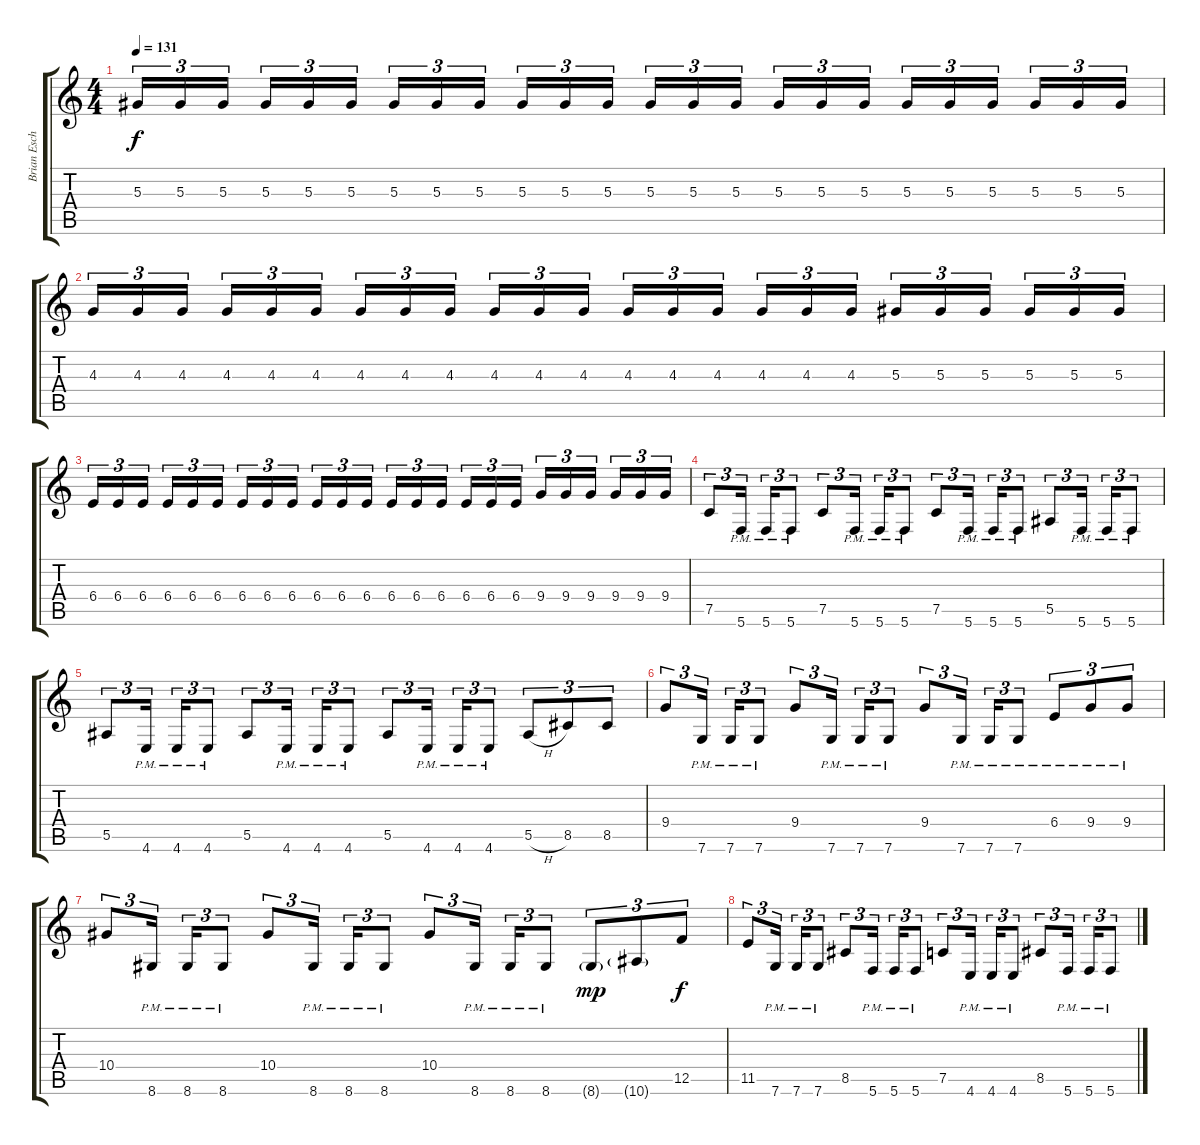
\track ("Brian Eschbach (Lead Guitar)" "Brian Esch") {instrument distortionguitar}
\staff {score tabs}
\tuning (C4 G3 Eb3 Bb2 F2 C2) {hide}
\ts (4 4)
\tempo 131
\clef g2
\ks c
5.3.16{tu (3 2) dy f} 5.3.16{tu (3 2)} 5.3.16{tu (3 2)} 5.3.16{tu (3 2)} 5.3.16{tu (3 2)} 5.3.16{tu (3 2)} 5.3.16{tu (3 2)} 5.3.16{tu (3 2)} 5.3.16{tu (3 2)} 5.3.16{tu (3 2)} 5.3.16{tu (3 2)} 5.3.16{tu (3 2)} 5.3.16{tu (3 2)} 5.3.16{tu (3 2)} 5.3.16{tu (3 2)} 5.3.16{tu (3 2)} 5.3.16{tu (3 2)} 5.3.16{tu (3 2)} 5.3.16{tu (3 2)} 5.3.16{tu (3 2)} 5.3.16{tu (3 2)} 5.3.16{tu (3 2)} 5.3.16{tu (3 2)} 5.3.16{tu (3 2)} |
4.3.16{tu (3 2)} 4.3.16{tu (3 2)} 4.3.16{tu (3 2)} 4.3.16{tu (3 2)} 4.3.16{tu (3 2)} 4.3.16{tu (3 2)} 4.3.16{tu (3 2)} 4.3.16{tu (3 2)} 4.3.16{tu (3 2)} 4.3.16{tu (3 2)} 4.3.16{tu (3 2)} 4.3.16{tu (3 2)} 4.3.16{tu (3 2)} 4.3.16{tu (3 2)} 4.3.16{tu (3 2)} 4.3.16{tu (3 2)} 4.3.16{tu (3 2)} 4.3.16{tu (3 2)} 5.3.16{tu (3 2)} 5.3.16{tu (3 2)} 5.3.16{tu (3 2)} 5.3.16{tu (3 2)} 5.3.16{tu (3 2)} 5.3.16{tu (3 2)} |
6.4.16{tu (3 2)} 6.4.16{tu (3 2)} 6.4.16{tu (3 2)} 6.4.16{tu (3 2)} 6.4.16{tu (3 2)} 6.4.16{tu (3 2)} 6.4.16{tu (3 2)} 6.4.16{tu (3 2)} 6.4.16{tu (3 2)} 6.4.16{tu (3 2)} 6.4.16{tu (3 2)} 6.4.16{tu (3 2)} 6.4.16{tu (3 2)} 6.4.16{tu (3 2)} 6.4.16{tu (3 2)} 6.4.16{tu (3 2)} 6.4.16{tu (3 2)} 6.4.16{tu (3 2)} 9.4.16{tu (3 2)} 9.4.16{tu (3 2)} 9.4.16{tu (3 2)} 9.4.16{tu (3 2)} 9.4.16{tu (3 2)} 9.4.16{tu (3 2)} |
7.5.8{tu (3 2)} 5.6{pm}.16{tu (3 2)} 5.6{pm}.16{tu (3 2)} 5.6{pm}.8{tu (3 2)} 7.5.8{tu (3 2)} 5.6{pm}.16{tu (3 2)} 5.6{pm}.16{tu (3 2)} 5.6{pm}.8{tu (3 2)} 7.5.8{tu (3 2)} 5.6{pm}.16{tu (3 2)} 5.6{pm}.16{tu (3 2)} 5.6{pm}.8{tu (3 2)} 5.5.8{tu (3 2)} 5.6{pm}.16{tu (3 2)} 5.6{pm}.16{tu (3 2)} 5.6{pm}.8{tu (3 2)} |
5.5.8{tu (3 2)} 4.6{pm}.16{tu (3 2)} 4.6{pm}.16{tu (3 2)} 4.6{pm}.8{tu (3 2)} 5.5.8{tu (3 2)} 4.6{pm}.16{tu (3 2)} 4.6{pm}.16{tu (3 2)} 4.6{pm}.8{tu (3 2)} 5.5.8{tu (3 2)} 4.6{pm}.16{tu (3 2)} 4.6{pm}.16{tu (3 2)} 4.6{pm}.8{tu (3 2)} 5.5{h}.8{tu (3 2)} 8.5.8{tu (3 2)} 8.5.8{tu (3 2)} |
9.4.8{tu (3 2)} 7.6{pm}.16{tu (3 2)} 7.6{pm}.16{tu (3 2)} 7.6{pm}.8{tu (3 2)} 9.4.8{tu (3 2)} 7.6{pm}.16{tu (3 2)} 7.6{pm}.16{tu (3 2)} 7.6{pm}.8{tu (3 2)} 9.4.8{tu (3 2)} 7.6{pm}.16{tu (3 2)} 7.6{pm}.16{tu (3 2)} 7.6{pm}.8{tu (3 2)} 6.4{pm}.8{tu (3 2)} 9.4{pm}.8{tu (3 2)} 9.4{pm}.8{tu (3 2)} |
10.4.8{tu (3 2)} 8.6{pm}.16{tu (3 2)} 8.6{pm}.16{tu (3 2)} 8.6{pm}.8{tu (3 2)} 10.4.8{tu (3 2)} 8.6{pm}.16{tu (3 2)} 8.6{pm}.16{tu (3 2)} 8.6{pm}.8{tu (3 2)} 10.4.8{tu (3 2)} 8.6{pm}.16{tu (3 2)} 8.6{pm}.16{tu (3 2)} 8.6{pm}.8{tu (3 2)} 8.6{g}.8{tu (3 2) dy mp} 10.6{g}.8{tu (3 2)} 12.5.8{tu (3 2) dy f} |
11.5.8{tu (3 2)} 7.6{pm}.16{tu (3 2)} 7.6{pm}.16{tu (3 2)} 7.6{pm}.8{tu (3 2)} 8.5.8{tu (3 2)} 5.6{pm}.16{tu (3 2)} 5.6{pm}.16{tu (3 2)} 5.6{pm}.8{tu (3 2)} 7.5.8{tu (3 2)} 4.6{pm}.16{tu (3 2)} 4.6{pm}.16{tu (3 2)} 4.6{pm}.8{tu (3 2)} 8.5.8{tu (3 2)} 5.6{pm}.16{tu (3 2)} 5.6{pm}.16{tu (3 2)} 5.6{pm}.8{tu (3 2)}
